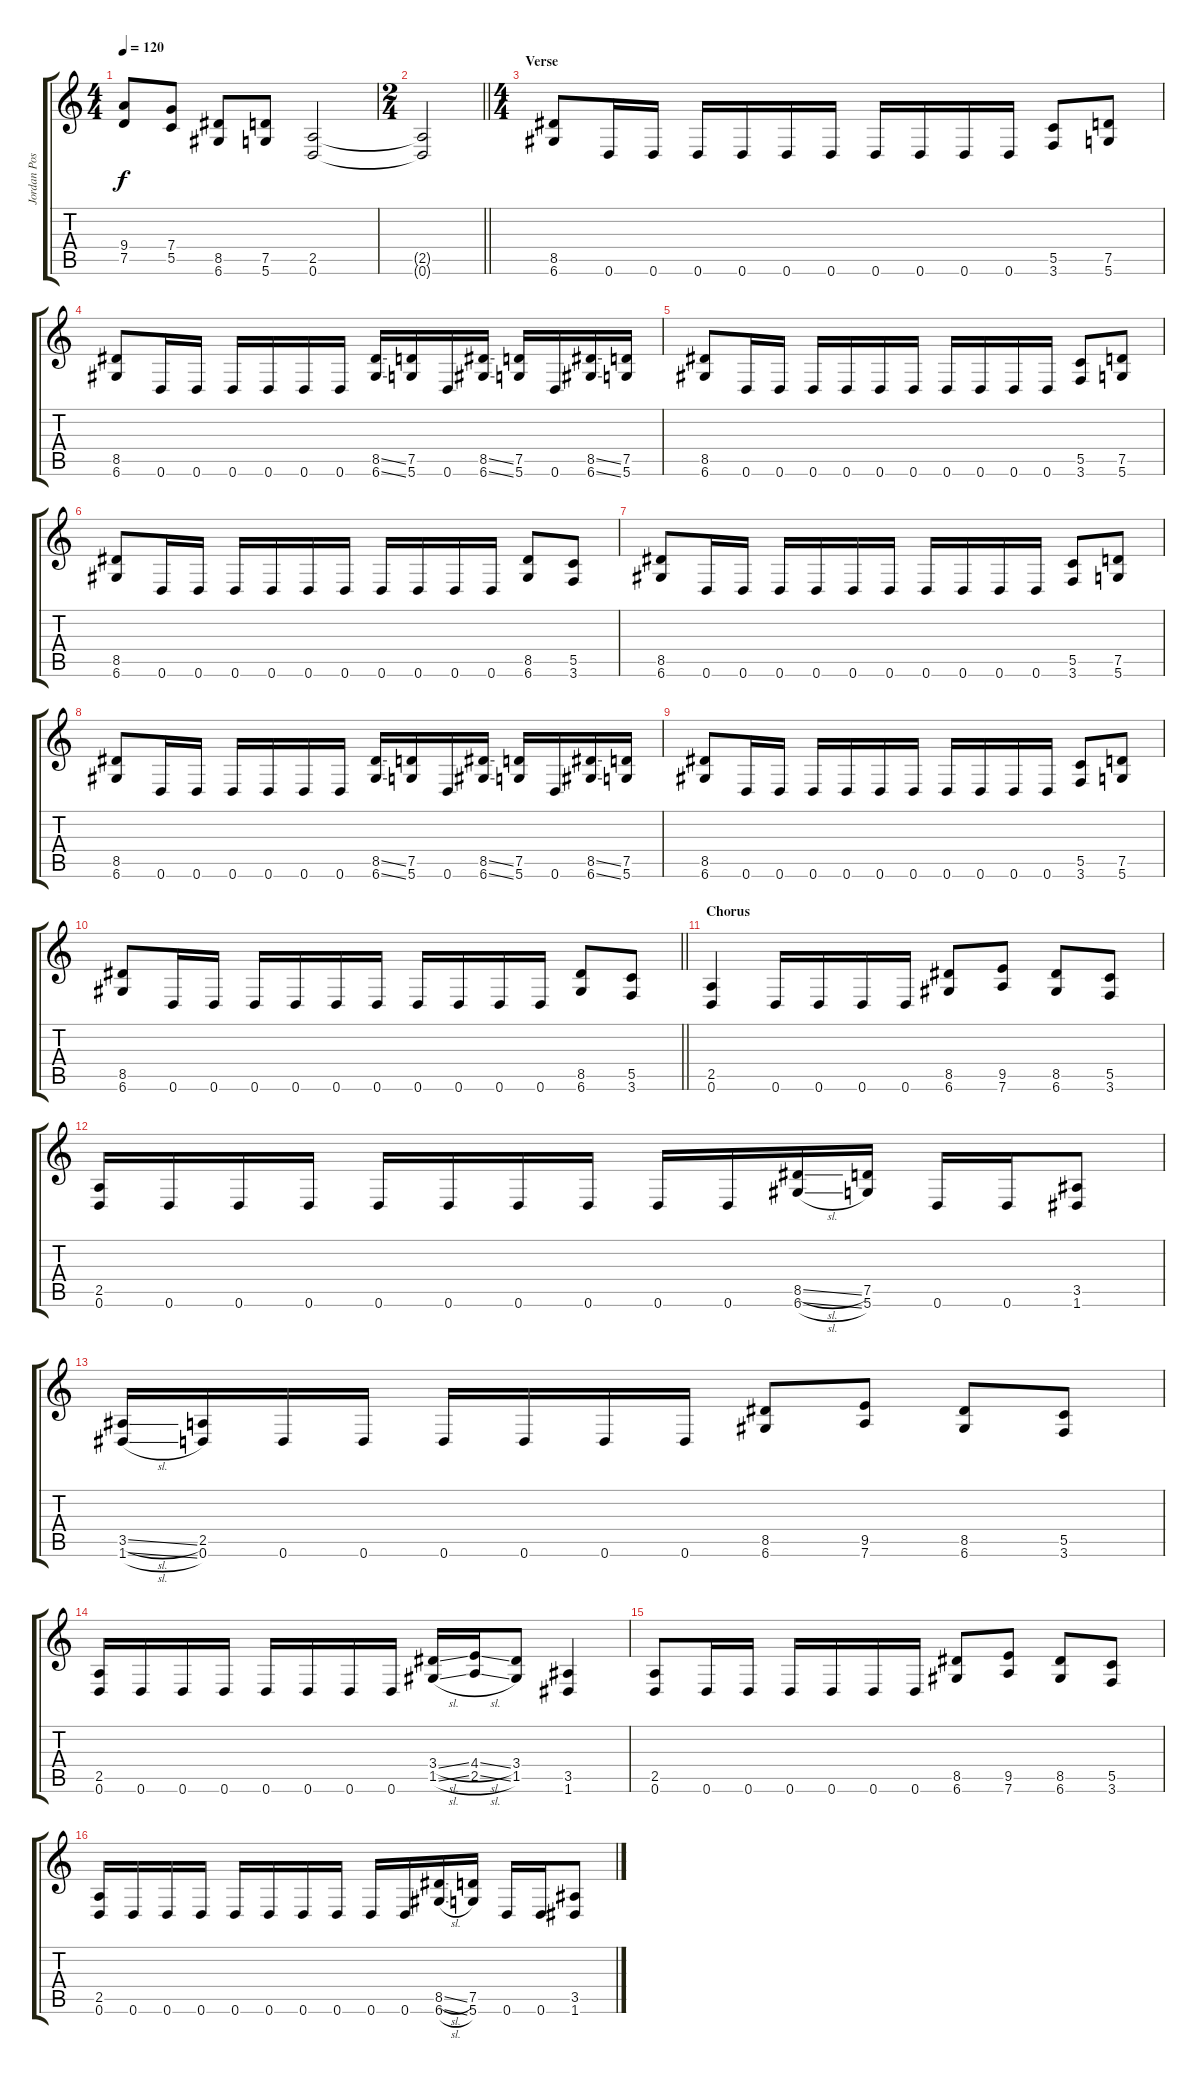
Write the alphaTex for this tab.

\track ("Jordan Posner" "Jordan Pos") {instrument distortionguitar}
\staff {score tabs}
\tuning (D4 A3 F3 C3 G2 D2) {hide}
\ts (4 4)
\tempo 120
\clef g2
\ks c
(9.4 7.5).8{dy f instrument distortionguitar} (7.4 5.5).8 (8.5 6.6).8 (7.5 5.6).8 (2.5 0.6).2 |
\ts (2 4)
\barLineRight lightlight
(2.5{t} 0.6{t}).2 |
\ts (4 4)
\section ("" "Verse")
(8.5 6.6).8 0.6.16 0.6.16 0.6.16 0.6.16 0.6.16 0.6.16 0.6.16 0.6.16 0.6.16 0.6.16 (5.5 3.6).8 (7.5 5.6).8 |
(8.5 6.6).8 0.6.16 0.6.16 0.6.16 0.6.16 0.6.16 0.6.16 (8.5{ss} 6.6{ss}).16 (7.5 5.6).16 0.6.16 (8.5{ss} 6.6{ss}).16 (7.5 5.6).16 0.6.16 (8.5{ss} 6.6{ss}).16 (7.5 5.6).16 |
(8.5 6.6).8 0.6.16 0.6.16 0.6.16 0.6.16 0.6.16 0.6.16 0.6.16 0.6.16 0.6.16 0.6.16 (5.5 3.6).8 (7.5 5.6).8 |
(8.5 6.6).8 0.6.16 0.6.16 0.6.16 0.6.16 0.6.16 0.6.16 0.6.16 0.6.16 0.6.16 0.6.16 (8.5 6.6).8 (5.5 3.6).8 |
(8.5 6.6).8 0.6.16 0.6.16 0.6.16 0.6.16 0.6.16 0.6.16 0.6.16 0.6.16 0.6.16 0.6.16 (5.5 3.6).8 (7.5 5.6).8 |
(8.5 6.6).8 0.6.16 0.6.16 0.6.16 0.6.16 0.6.16 0.6.16 (8.5{ss} 6.6{ss}).16 (7.5 5.6).16 0.6.16 (8.5{ss} 6.6{ss}).16 (7.5 5.6).16 0.6.16 (8.5{ss} 6.6{ss}).16 (7.5 5.6).16 |
(8.5 6.6).8 0.6.16 0.6.16 0.6.16 0.6.16 0.6.16 0.6.16 0.6.16 0.6.16 0.6.16 0.6.16 (5.5 3.6).8 (7.5 5.6).8 |
\barLineRight lightlight
(8.5 6.6).8 0.6.16 0.6.16 0.6.16 0.6.16 0.6.16 0.6.16 0.6.16 0.6.16 0.6.16 0.6.16 (8.5 6.6).8 (5.5 3.6).8 |
\section ("" "Chorus")
(2.5 0.6).4 0.6.16 0.6.16 0.6.16 0.6.16 (8.5 6.6).8 (9.5 7.6).8 (8.5 6.6).8 (5.5 3.6).8 |
(2.5 0.6).16 0.6.16 0.6.16 0.6.16 0.6.16 0.6.16 0.6.16 0.6.16 0.6.16 0.6.16 (8.5{sl} 6.6{sl}).16 (7.5 5.6).16 0.6.16 0.6.16 (3.5 1.6).8 |
(3.5{sl} 1.6{sl}).16 (2.5 0.6).16 0.6.16 0.6.16 0.6.16 0.6.16 0.6.16 0.6.16 (8.5 6.6).8 (9.5 7.6).8 (8.5 6.6).8 (5.5 3.6).8 |
(2.5 0.6).16 0.6.16 0.6.16 0.6.16 0.6.16 0.6.16 0.6.16 0.6.16 (3.4{sl} 1.5{sl}).16 (4.4{sl} 2.5{sl}).16 (3.4 1.5).8 (3.5 1.6).4 |
(2.5 0.6).8 0.6.16 0.6.16 0.6.16 0.6.16 0.6.16 0.6.16 (8.5 6.6).8 (9.5 7.6).8 (8.5 6.6).8 (5.5 3.6).8 |
(2.5 0.6).16 0.6.16 0.6.16 0.6.16 0.6.16 0.6.16 0.6.16 0.6.16 0.6.16 0.6.16 (8.5{sl} 6.6{sl}).16 (7.5 5.6).16 0.6.16 0.6.16 (3.5 1.6).8
